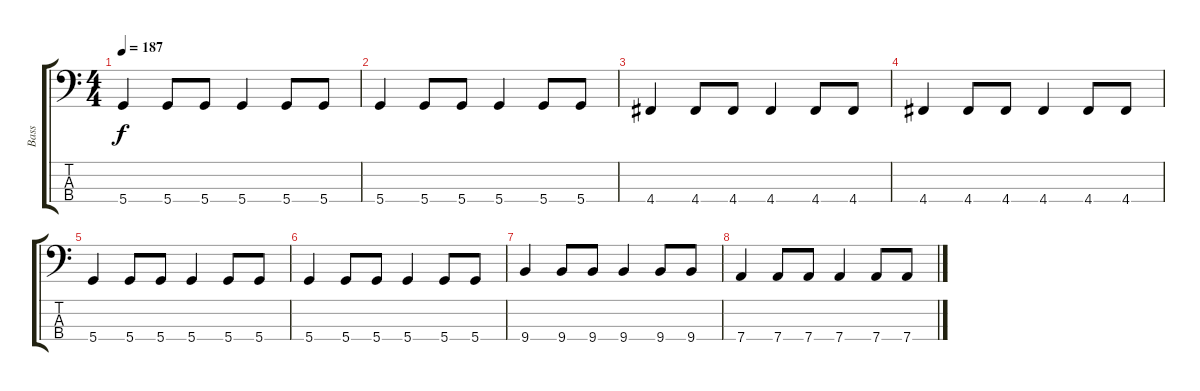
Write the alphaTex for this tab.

\track ("Bass" "Bass") {instrument electricbasspick}
\staff {score tabs}
\tuning (G2 D2 A1 D1) {hide}
\ts (4 4)
\tempo 187
\clef f4
\ks c
5.4.4{dy f} 5.4.8 5.4.8 5.4.4 5.4.8 5.4.8 |
5.4.4 5.4.8 5.4.8 5.4.4 5.4.8 5.4.8 |
4.4.4 4.4.8 4.4.8 4.4.4 4.4.8 4.4.8 |
4.4.4 4.4.8 4.4.8 4.4.4 4.4.8 4.4.8 |
5.4.4 5.4.8 5.4.8 5.4.4 5.4.8 5.4.8 |
5.4.4 5.4.8 5.4.8 5.4.4 5.4.8 5.4.8 |
9.4.4 9.4.8 9.4.8 9.4.4 9.4.8 9.4.8 |
7.4.4 7.4.8 7.4.8 7.4.4 7.4.8 7.4.8
